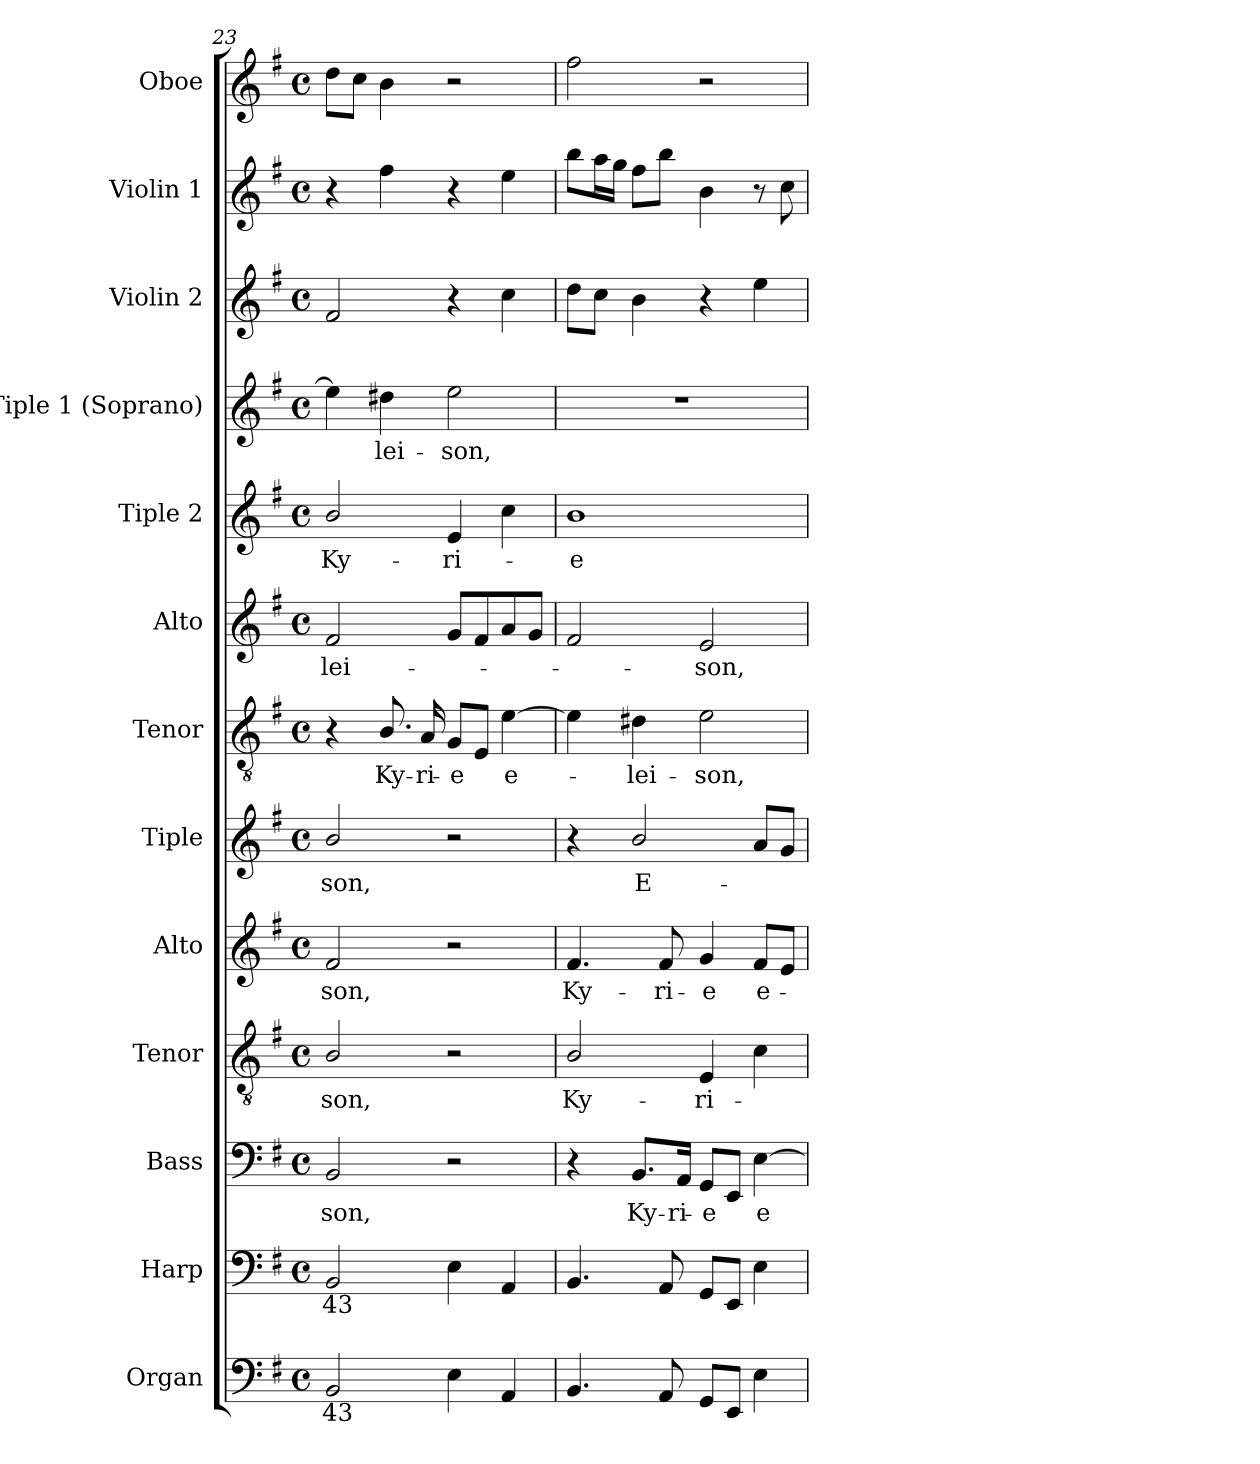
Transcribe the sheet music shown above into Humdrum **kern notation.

**kern	**kern	**kern	**text	**kern	**text	**kern	**text	**kern	**text	**kern	**text	**kern	**text	**kern	**text	**kern	**text	**kern	**kern	**kern
*part13	*part12	*part11	*part11	*part10	*part10	*part9	*part9	*part8	*part8	*part7	*part7	*part6	*part6	*part5	*part5	*part4	*part4	*part3	*part2	*part1
*staff13	*staff12	*staff11	*staff11	*staff10	*staff10	*staff9	*staff9	*staff8	*staff8	*staff7	*staff7	*staff6	*staff6	*staff5	*staff5	*staff4	*staff4	*staff3	*staff2	*staff1
*I"Organ	*I"Harp	*I"Bass	*	*I"Tenor	*	*I"Alto	*	*I"Tiple	*	*I"Tenor	*	*I"Alto	*	*I"Tiple 2	*	*I"Tiple 1 (Soprano)	*	*I"Violin 2	*I"Violin 1	*I"Oboe
*I'Org.	*I'Hp.	*I'B.	*	*I'T.	*	*I'A.	*	*	*	*I'T.	*	*I'A.	*	*	*	*I'S1.	*	*I'Vln. 2	*I'Vln. 1	*I'Ob.
*clefF4	*clefF4	*clefF4	*	*clefGv2	*	*clefG2	*	*clefG2	*	*clefGv2	*	*clefG2	*	*clefG2	*	*clefG2	*	*clefG2	*clefG2	*clefG2
*	*	*	*	*ITrd7c12	*	*	*	*	*	*ITrd7c12	*	*	*	*	*	*	*	*	*	*
*k[f#]	*k[f#]	*k[f#]	*	*k[f#]	*	*k[f#]	*	*k[f#]	*	*k[f#]	*	*k[f#]	*	*k[f#]	*	*k[f#]	*	*k[f#]	*k[f#]	*k[f#]
*G:	*G:	*G:	*	*G:	*	*G:	*	*G:	*	*G:	*	*G:	*	*G:	*	*G:	*	*G:	*G:	*G:
*M4/4	*M4/4	*M4/4	*	*M4/4	*	*M4/4	*	*M4/4	*	*M4/4	*	*M4/4	*	*M4/4	*	*M4/4	*	*M4/4	*M4/4	*M4/4
*met(c)	*met(c)	*met(c)	*	*met(c)	*	*met(c)	*	*met(c)	*	*met(c)	*	*met(c)	*	*met(c)	*	*met(c)	*	*met(c)	*met(c)	*met(c)
=23	=23	=23	=23	=23	=23	=23	=23	=23	=23	=23	=23	=23	=23	=23	=23	=23	=23	=23	=23	=23
!	!	!	!LO:LY:b:color=#000000	!	!	!	!	!	!	!	!	!	!	!	!	!	!	!	!	!
!	!	!	!	!	!LO:LY:b:color=#000000	!	!	!	!	!	!	!	!	!	!	!	!	!	!	!
!	!	!	!	!	!	!	!LO:LY:b:color=#000000	!	!	!	!	!	!	!	!	!	!	!	!	!
!	!	!	!	!	!	!	!	!	!LO:LY:b:color=#000000	!	!	!	!	!	!	!	!	!	!	!
!	!	!	!	!	!	!	!	!	!	!	!	!	!LO:LY:b:color=#000000	!	!	!	!	!	!	!
!	!	!	!	!	!	!	!	!	!	!	!	!	!	!	!LO:LY:b:color=#000000	!	!	!	!	!
*^	*^	*	*	*	*	*	*	*	*	*	*	*	*	*	*	*	*	*	*	*
2BBi/	8ryy	2BBi/	8ryy	2BBi/	-son,	2BBi/	-son,	2f#i/	-son,	2bi/	-son,	4r	.	2f#i/	-lei-	2bi/	Ky-	4eei\]	.	2f#i/	4r	8ddi\L
!	!	!	!LO:TX:b:rj:t=43	!	!	!	!	!	!	!	!	!	!	!	!	!	!	!	!	!	!	!
!	!LO:TX:b:rj:t=43	!	!	!	!	!	!	!	!	!	!	!	!	!	!	!	!	!	!	!	!	!
.	2..ryy	.	2..ryy	.	.	.	.	.	.	.	.	.	.	.	.	.	.	.	.	.	.	8cci\J
!	!	!	!	!	!	!	!	!	!	!	!	!	!LO:LY:b:color=#000000	!	!	!	!	!	!	!	!	!
!	!	!	!	!	!	!	!	!	!	!	!	!	!	!	!	!	!	!	!LO:LY:b:color=#000000	!	!	!
.	.	.	.	.	.	.	.	.	.	.	.	8.BBi/	Ky-	.	.	.	.	4dd#Xi\	-lei-	.	4ff#i\	4bi\
!	!	!	!	!	!	!	!	!	!	!	!	!	!LO:LY:b:color=#000000	!	!	!	!	!	!	!	!	!
.	.	.	.	.	.	.	.	.	.	.	.	16AAi/	-ri-	.	.	.	.	.	.	.	.	.
!	!	!	!	!	!	!	!	!	!	!	!	!	!LO:LY:b:color=#000000	!	!	!	!	!	!	!	!	!
!	!	!	!	!	!	!	!	!	!	!	!	!	!	!	!	!	!LO:LY:b:color=#000000	!	!	!	!	!
!	!	!	!	!	!	!	!	!	!	!	!	!	!	!	!	!	!	!	!LO:LY:b:color=#000000	!	!	!
4Ei\	.	4Ei\	.	2r	.	2r	.	2r	.	2r	.	8GGi/L	-e	8gi/L	.	4ei/	-ri-	2eei\	-son,	4r	4r	2r
.	.	.	.	.	.	.	.	.	.	.	.	8EEi/J	.	8f#i/	.	.	.	.	.	.	.	.
!	!	!	!	!	!	!	!	!	!	!	!	!	!LO:LY:b:color=#000000	!	!	!	!	!	!	!	!	!
4AAi/	.	4AAi/	.	.	.	.	.	.	.	.	.	[4Ei\	e-	8ai/	.	4cci\	.	.	.	4cci\	4eei\	.
.	.	.	.	.	.	.	.	.	.	.	.	.	.	8gi/J	.	.	.	.	.	.	.	.
*v	*v	*	*	*	*	*	*	*	*	*	*	*	*	*	*	*	*	*	*	*	*	*
*	*v	*v	*	*	*	*	*	*	*	*	*	*	*	*	*	*	*	*	*	*	*
=24	=24	=24	=24	=24	=24	=24	=24	=24	=24	=24	=24	=24	=24	=24	=24	=24	=24	=24	=24	=24
*^	*^	*	*	*	*	*	*	*	*	*	*	*	*	*	*	*	*	*	*	*
!	!	!	!	!	!	!	!LO:LY:b:color=#000000	!	!	!	!	!	!	!	!	!	!	!	!	!	!	!
*v	*v	*	*	*	*	*	*	*	*	*	*	*	*	*	*	*	*	*	*	*	*	*
*	*v	*v	*	*	*	*	*	*	*	*	*	*	*	*	*	*	*	*	*	*	*
*^	*^	*	*	*	*	*	*	*	*	*	*	*	*	*	*	*	*	*	*	*
!	!	!	!	!	!	!	!	!	!LO:LY:b:color=#000000	!	!	!	!	!	!	!	!	!	!	!	!	!
*v	*v	*	*	*	*	*	*	*	*	*	*	*	*	*	*	*	*	*	*	*	*	*
*	*v	*v	*	*	*	*	*	*	*	*	*	*	*	*	*	*	*	*	*	*	*
*^	*^	*	*	*	*	*	*	*	*	*	*	*	*	*	*	*	*	*	*	*
!	!	!	!	!	!	!	!	!	!	!	!	!	!	!	!	!	!LO:LY:b:color=#000000	!	!	!	!	!
*v	*v	*	*	*	*	*	*	*	*	*	*	*	*	*	*	*	*	*	*	*	*	*
*	*v	*v	*	*	*	*	*	*	*	*	*	*	*	*	*	*	*	*	*	*	*
4.BBi/	4.BBi/	4r	.	2BBi/	Ky-	4.f#i/	Ky-	4r	.	4Ei\]	.	2f#i/	.	1bi	-e	1r	.	8ddi\L	8bbi\L	2ff#i\
.	.	.	.	.	.	.	.	.	.	.	.	.	.	.	.	.	.	8cci\J	16aai\L	.
.	.	.	.	.	.	.	.	.	.	.	.	.	.	.	.	.	.	.	16ggi\JJ	.
!	!	!	!LO:LY:b:color=#000000	!	!	!	!	!	!	!	!	!	!	!	!	!	!	!	!	!
!	!	!	!	!	!	!	!	!	!LO:LY:b:color=#000000	!	!	!	!	!	!	!	!	!	!	!
!	!	!	!	!	!	!	!	!	!	!	!LO:LY:b:color=#000000	!	!	!	!	!	!	!	!	!
.	.	8.BBi/L	Ky-	.	.	.	.	2bi/	E-	4D#Xi\	-lei-	.	.	.	.	.	.	4bi\	8ff#i\L	.
!	!	!	!	!	!	!	!LO:LY:b:color=#000000	!	!	!	!	!	!	!	!	!	!	!	!	!
8AAi/	8AAi/	.	.	.	.	8f#i/	-ri-	.	.	.	.	.	.	.	.	.	.	.	8bbi\J	.
!	!	!	!LO:LY:b:color=#000000	!	!	!	!	!	!	!	!	!	!	!	!	!	!	!	!	!
.	.	16AAi/Jk	-ri-	.	.	.	.	.	.	.	.	.	.	.	.	.	.	.	.	.
!	!	!	!LO:LY:b:color=#000000	!	!	!	!	!	!	!	!	!	!	!	!	!	!	!	!	!
!	!	!	!	!	!LO:LY:b:color=#000000	!	!	!	!	!	!	!	!	!	!	!	!	!	!	!
!	!	!	!	!	!	!	!LO:LY:b:color=#000000	!	!	!	!	!	!	!	!	!	!	!	!	!
!	!	!	!	!	!	!	!	!	!	!	!LO:LY:b:color=#000000	!	!	!	!	!	!	!	!	!
!	!	!	!	!	!	!	!	!	!	!	!	!	!LO:LY:b:color=#000000	!	!	!	!	!	!	!
8GGi/L	8GGi/L	8GGi/L	-e	4EEi/	-ri-	4gi/	-e	.	.	2Ei\	-son,	2ei/	-son,	.	.	.	.	4r	4bi\	2r
8EEi/J	8EEi/J	8EEi/J	.	.	.	.	.	.	.	.	.	.	.	.	.	.	.	.	.	.
!	!	!	!LO:LY:b:color=#000000	!	!	!	!	!	!	!	!	!	!	!	!	!	!	!	!	!
!	!	!	!	!	!	!	!LO:LY:b:color=#000000	!	!	!	!	!	!	!	!	!	!	!	!	!
4Ei\	4Ei\	[4Ei\	e-	4Ci\	.	8f#i/L	e-	8ai/L	.	.	.	.	.	.	.	.	.	4eei\	8r	.
.	.	.	.	.	.	8ei/J	.	8gi/J	.	.	.	.	.	.	.	.	.	.	8cci\	.
=	=	=	=	=	=	=	=	=	=	=	=	=	=	=	=	=	=	=	=	=
*-	*-	*-	*-	*-	*-	*-	*-	*-	*-	*-	*-	*-	*-	*-	*-	*-	*-	*-	*-	*-
